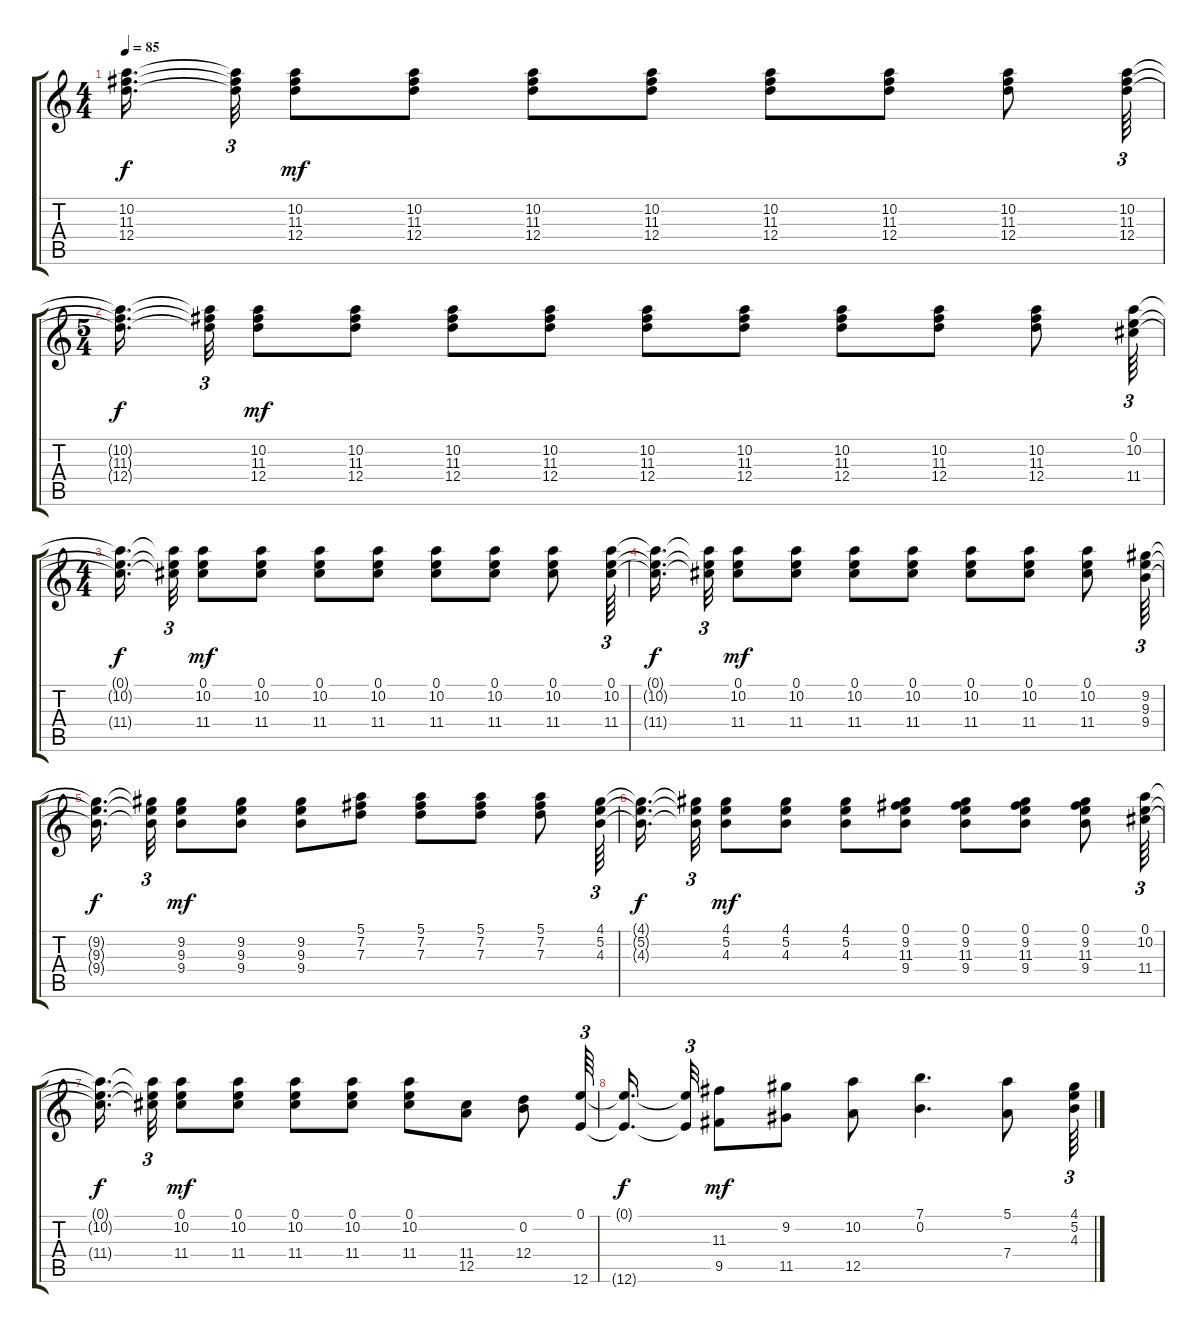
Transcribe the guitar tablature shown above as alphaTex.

\track "" {instrument acousticguitarnylon}
\staff {score tabs}
\tuning (E4 B3 G3 D3 A2 E2) {hide}
\ts (4 4)
\tempo 85
\clef g2
\ks c
(10.2{t} 11.3{t} 12.4{t}).16{d dy f beam splitsecondary} (10.2{t} 11.3{t} 12.4{t}).32{tu (3 2)} (10.2 11.3 12.4).8{dy mf} (10.2 11.3 12.4).8 (10.2 11.3 12.4).8 (10.2 11.3 12.4).8 (10.2 11.3 12.4).8 (10.2 11.3 12.4).8 (10.2 11.3 12.4).8 (10.2 11.3 12.4).64{tu (3 2)} |
\ts (5 4)
(10.2{t} 11.3{t} 12.4{t}).16{d dy f beam splitsecondary} (10.2{t} 11.3{t} 12.4{t}).32{tu (3 2)} (10.2 11.3 12.4).8{dy mf} (10.2 11.3 12.4).8 (10.2 11.3 12.4).8 (10.2 11.3 12.4).8 (10.2 11.3 12.4).8 (10.2 11.3 12.4).8 (10.2 11.3 12.4).8 (10.2 11.3 12.4).8 (10.2 11.3 12.4).8 (0.1 10.2 11.4).64{tu (3 2)} |
\ts (4 4)
(0.1{t} 10.2{t} 11.4{t}).16{d dy f beam splitsecondary} (0.1{t} 10.2{t} 11.4{t}).32{tu (3 2)} (0.1 10.2 11.4).8{dy mf} (0.1 10.2 11.4).8 (0.1 10.2 11.4).8 (0.1 10.2 11.4).8 (0.1 10.2 11.4).8 (0.1 10.2 11.4).8 (0.1 10.2 11.4).8 (0.1 10.2 11.4).64{tu (3 2)} |
(0.1{t} 10.2{t} 11.4{t}).16{d dy f beam splitsecondary} (0.1{t} 10.2{t} 11.4{t}).32{tu (3 2)} (0.1 10.2 11.4).8{dy mf} (0.1 10.2 11.4).8 (0.1 10.2 11.4).8 (0.1 10.2 11.4).8 (0.1 10.2 11.4).8 (0.1 10.2 11.4).8 (0.1 10.2 11.4).8 (9.2 9.3 9.4).64{tu (3 2)} |
(9.2{t} 9.3{t} 9.4{t}).16{d dy f beam splitsecondary} (9.2{t} 9.3{t} 9.4{t}).32{tu (3 2)} (9.2 9.3 9.4).8{dy mf} (9.2 9.3 9.4).8 (9.2 9.3 9.4).8 (5.1 7.2 7.3).8 (5.1 7.2 7.3).8 (5.1 7.2 7.3).8 (5.1 7.2 7.3).8 (4.1 5.2 4.3).64{tu (3 2)} |
(4.1{t} 5.2{t} 4.3{t}).16{d dy f beam splitsecondary} (4.1{t} 5.2{t} 4.3{t}).32{tu (3 2)} (4.1 5.2 4.3).8{dy mf} (4.1 5.2 4.3).8 (4.1 5.2 4.3).8 (0.1 9.2 11.3 9.4).8 (0.1 9.2 11.3 9.4).8 (0.1 9.2 11.3 9.4).8 (0.1 9.2 11.3 9.4).8 (0.1 10.2 11.4).64{tu (3 2)} |
(0.1{t} 10.2{t} 11.4{t}).16{d dy f beam splitsecondary} (0.1{t} 10.2{t} 11.4{t}).32{tu (3 2)} (0.1 10.2 11.4).8{dy mf} (0.1 10.2 11.4).8 (0.1 10.2 11.4).8 (0.1 10.2 11.4).8 (0.1 10.2 11.4).8 (11.4 12.5).8 (0.2 12.4).8 (0.1 12.6).64{tu (3 2)} |
(0.1{t} 12.6{t}).16{d dy f beam splitsecondary} (0.1{t} 12.6{t}).32{tu (3 2)} (11.3 9.5).8{dy mf} (9.2 11.5).8 (10.2 12.5).8 (7.1 0.2).4{d} (5.1 7.4).8 (4.1 5.2 4.3).64{tu (3 2)}
